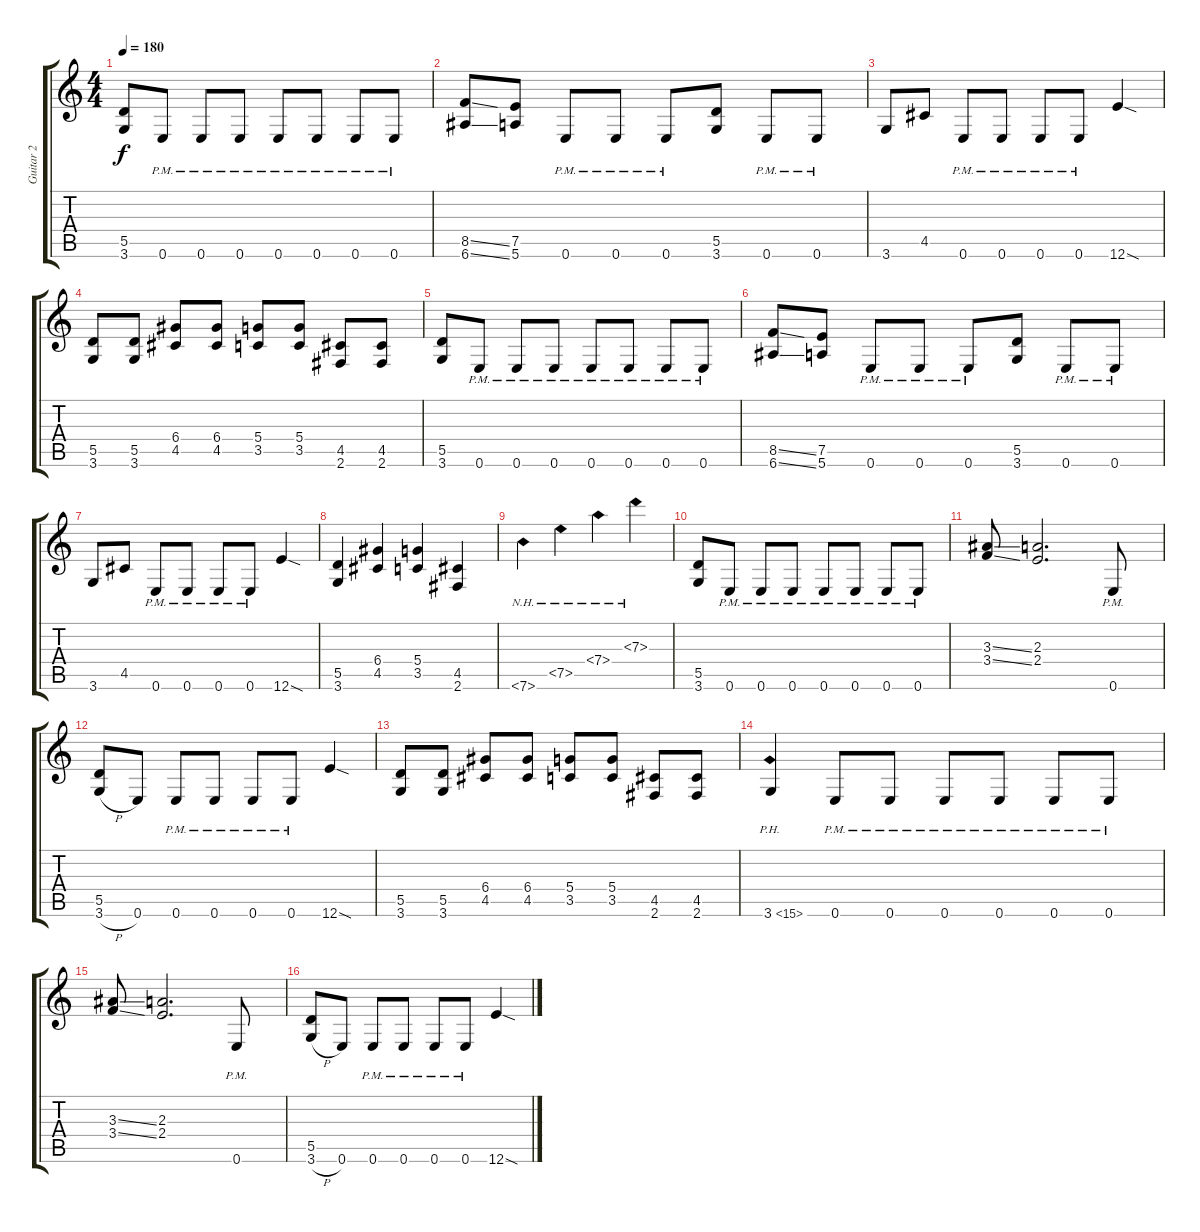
\track ("Guitar 2" "Guitar 2") {instrument distortionguitar}
\staff {score tabs}
\tuning (E4 B3 G3 D3 A2 E2) {hide}
\ts (4 4)
\tempo 180
\clef g2
\ks c
(5.5 3.6).8{dy f} 0.6{pm}.8 0.6{pm}.8 0.6{pm}.8 0.6{pm}.8 0.6{pm}.8 0.6{pm}.8 0.6{pm}.8 |
(8.5{ss} 6.6{ss}).8 (7.5 5.6).8 0.6{pm}.8 0.6{pm}.8 0.6{pm}.8 (5.5 3.6).8 0.6{pm}.8 0.6{pm}.8 |
3.6.8 4.5.8 0.6{pm}.8 0.6{pm}.8 0.6{pm}.8 0.6{pm}.8 12.6{sod}.4 |
(5.5 3.6).8 (5.5 3.6).8 (6.4 4.5).8 (6.4 4.5).8 (5.4 3.5).8 (5.4 3.5).8 (4.5 2.6).8 (4.5 2.6).8 |
(5.5 3.6).8 0.6{pm}.8 0.6{pm}.8 0.6{pm}.8 0.6{pm}.8 0.6{pm}.8 0.6{pm}.8 0.6{pm}.8 |
(8.5{ss} 6.6{ss}).8 (7.5 5.6).8 0.6{pm}.8 0.6{pm}.8 0.6{pm}.8 (5.5 3.6).8 0.6{pm}.8 0.6{pm}.8 |
3.6.8 4.5.8 0.6{pm}.8 0.6{pm}.8 0.6{pm}.8 0.6{pm}.8 12.6{sod}.4 |
(5.5 3.6).4 (6.4 4.5).4 (5.4 3.5).4 (4.5 2.6).4 |
7.6{nh}.4 7.5{nh}.4 7.4{nh}.4 7.3{nh}.4 |
(5.5 3.6).8 0.6{pm}.8 0.6{pm}.8 0.6{pm}.8 0.6{pm}.8 0.6{pm}.8 0.6{pm}.8 0.6{pm}.8 |
(3.3{ss} 3.4{ss}).8 (2.3 2.4).2{d} 0.6{pm}.8 |
(5.5 3.6{h}).8 0.6.8 0.6{pm}.8 0.6{pm}.8 0.6{pm}.8 0.6{pm}.8 12.6{sod}.4 |
(5.5 3.6).8 (5.5 3.6).8 (6.4 4.5).8 (6.4 4.5).8 (5.4 3.5).8 (5.4 3.5).8 (4.5 2.6).8 (4.5 2.6).8 |
3.6{ph 12}.4 0.6{pm}.8 0.6{pm}.8 0.6{pm}.8 0.6{pm}.8 0.6{pm}.8 0.6{pm}.8 |
(3.3{ss} 3.4{ss}).8 (2.3 2.4).2{d} 0.6{pm}.8 |
(5.5 3.6{h}).8 0.6.8 0.6{pm}.8 0.6{pm}.8 0.6{pm}.8 0.6{pm}.8 12.6{sod}.4
